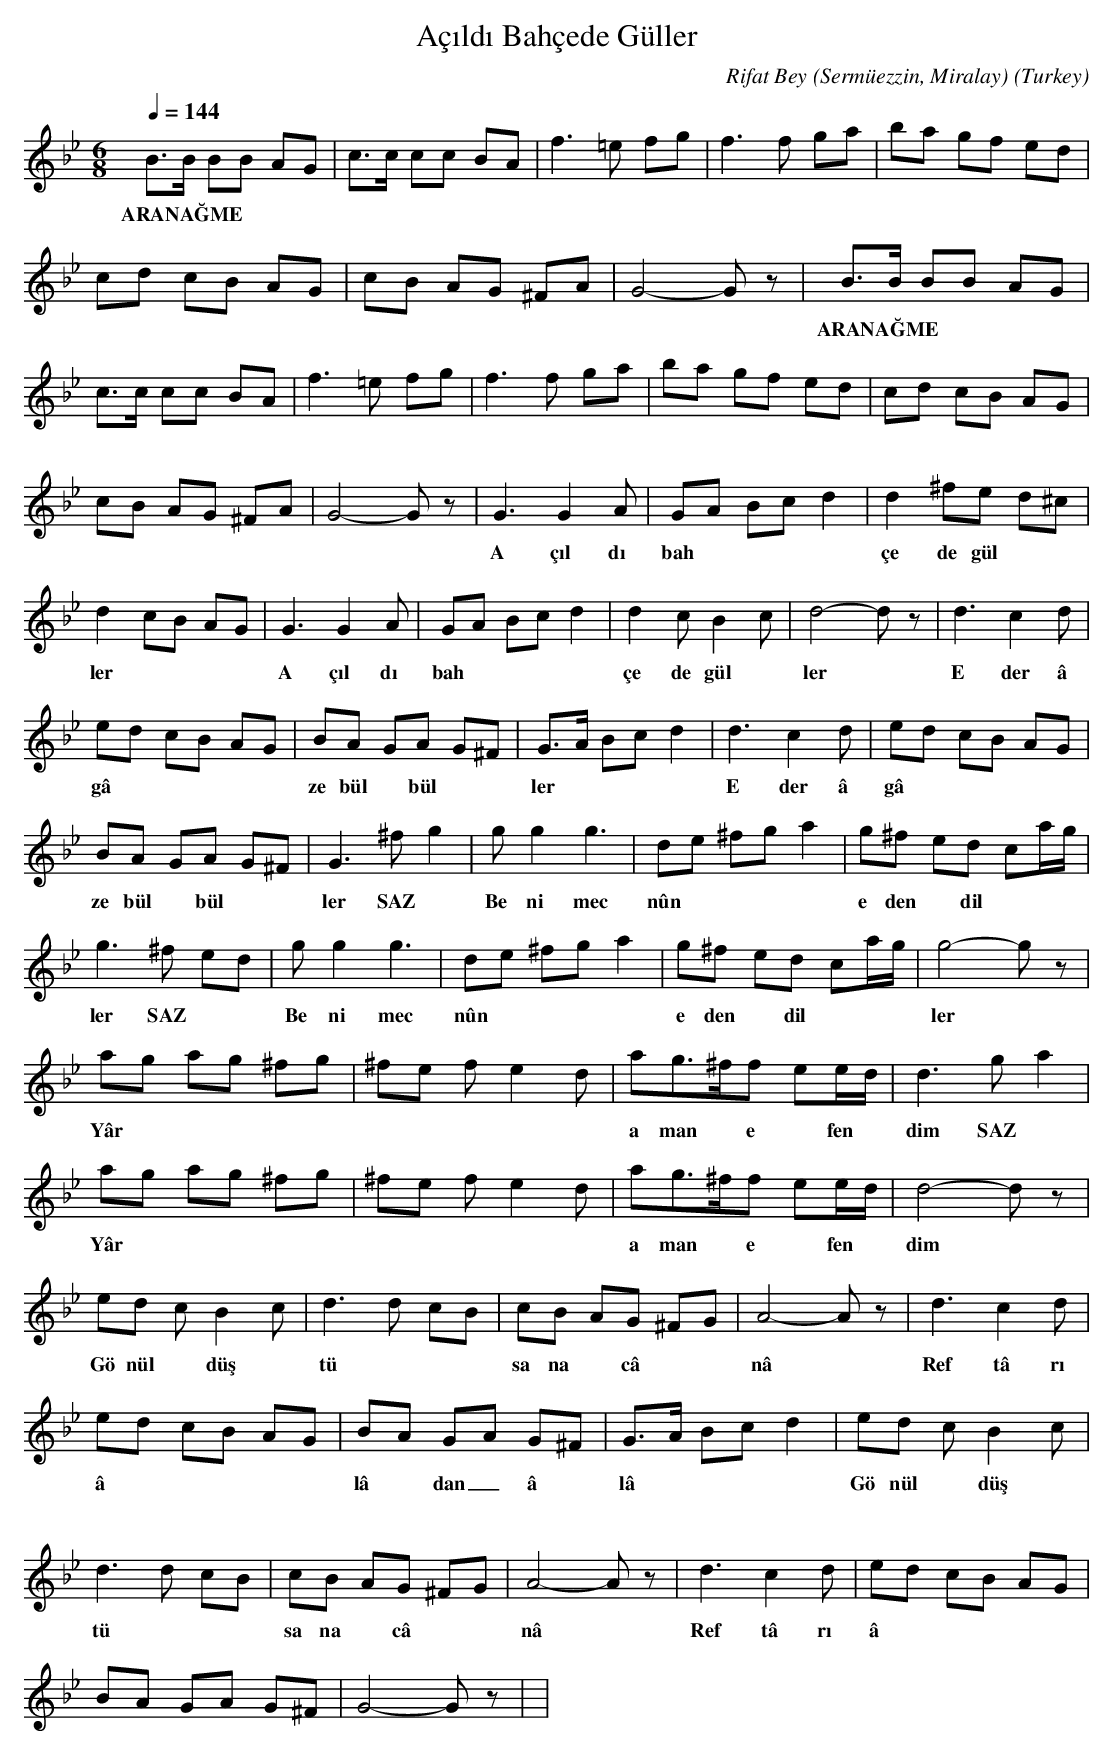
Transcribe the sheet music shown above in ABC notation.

X:1
T: Açıldı Bahçede Güller
C: Rifat Bey (Sermüezzin, Miralay)
O: Turkey
M: 6/8
L: 1/16
K: C _B _e
Q: 1/4=144
B3B B2B2 A2G2  | c3c c2c2 B2A2  | f6=e2 f2g2  | \
w:  ARANAĞME  |   |   |
f6f2 g2a2  | b2a2 g2f2 e2d2  |
w:   |   |
c2d2 c2B2 A2G2  | c2B2 A2G2 ^F2A2  | \
w:   |   |
G8-G2z2  | B3B B2B2 A2G2  |
w:   |  ARANAĞME  |
c3c c2c2 B2A2  | f6=e2 f2g2  | f6f2 g2a2  | \
w:   |   |   |
b2a2 g2f2 e2d2  | c2d2 c2B2 A2G2  |
w:   |   |
c2B2 A2G2 ^F2A2  | G8-G2z2  | G6G4A2  | \
w:   |   |  A çıl dı   |
G2A2 B2c2 d4  | d4 ^f2e2 d2^c2  |
w:  bah  |  çe de  gül  |
d4 c2B2 A2G2  | G6G4A2  | G2A2 B2c2 d4  | \
w:  ler    |  A çıl dı   |  bah  |
d4 c2B4c2  | d8-d2z2  | d6c4d2  |
w:  çe de  gül  |  ler    |  E der  â  |
e2d2 c2B2 A2G2  | B2A2 G2A2 G2^F2  | \
w:  gâ  |  ze  bül *  bül  |
G3A B2c2 d4  | d6c4d2  | e2d2 c2B2 A2G2  |
w:  ler    |  E der  â  |  gâ  |
B2A2 G2A2 G2^F2  | G6^f2 g4  | g2g4g6  | \
w:  ze  bül *  bül  |  ler   SAZ  |  Be ni  mec  |
d2e2 ^f2g2 a4  | g2^f2 e2d2 c2ag  |
w:  nûn   |  e den  *  dil  |
g6^f2 e2d2  | g2g4g6  | d2e2 ^f2g2 a4  | \
w:  ler   SAZ  |  Be ni  mec  |  nûn   |
g2^f2 e2d2 c2ag  | g8-g2z2  |
w:  e den  *  dil  |  ler    |
a2g2 a2g2 ^f2g2  | ^f2e2 f2e4d2  | a2g3^ff2 e2ed  | \
w:  Yâr   |   |  a man  *  e *  fen  |
d6g2 a4  |
w:  dim   SAZ  |
a2g2 a2g2 ^f2g2  | ^f2e2 f2e4d2  | a2g3^ff2 e2ed  | \
w:  Yâr   |   |  a man  *  e *  fen  |
d8-d2z2  |
w:  dim    |
e2d2 c2B4c2  | d6d2 c2B2  | c2B2 A2G2 ^F2G2  | \
w:  Gö nül  *  düş  |  tü   |  sa na  *  câ  |
A8-A2z2  | d6c4d2  |
w:  nâ    |  Ref tâ rı   |
e2d2 c2B2 A2G2  | B2A2 G2A2 G2^F2  | \
w:  â  |  lâ *  dan_ â  |
G3A B2c2 d4  | e2d2 c2B4c2  |
w:  lâ    |  Gö nül  *  düş  |
d6d2 c2B2  | c2B2 A2G2 ^F2G2  | A8-A2z2  | \
w:  tü   |  sa na  *  câ  |  nâ    |
d6c4d2  | e2d2 c2B2 A2G2  |
w:  Ref tâ rı   |  â  |
B2A2 G2A2 G2^F2  | G8-G2z2  | |
